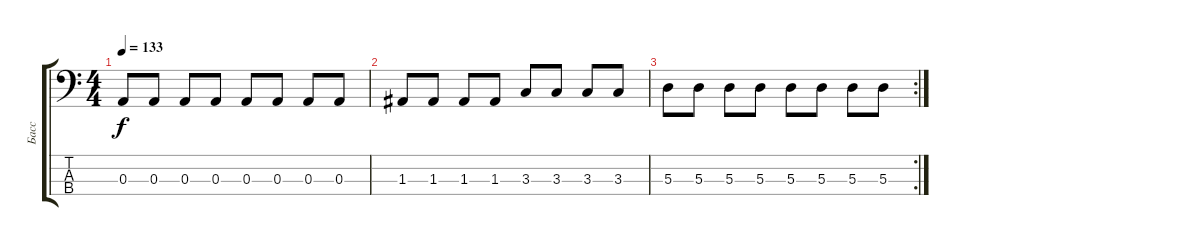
\track ("Басс" "Басс") {instrument electricbassfinger}
\staff {score tabs}
\tuning (G2 D2 A1 E1) {hide}
\ts (4 4)
\tempo 133
\clef f4
\ks c
0.3.8{dy f} 0.3.8 0.3.8 0.3.8 0.3.8 0.3.8 0.3.8 0.3.8 |
1.3.8 1.3.8 1.3.8 1.3.8 3.3.8 3.3.8 3.3.8 3.3.8 |
\rc 2
5.3.8 5.3.8 5.3.8 5.3.8 5.3.8 5.3.8 5.3.8 5.3.8
